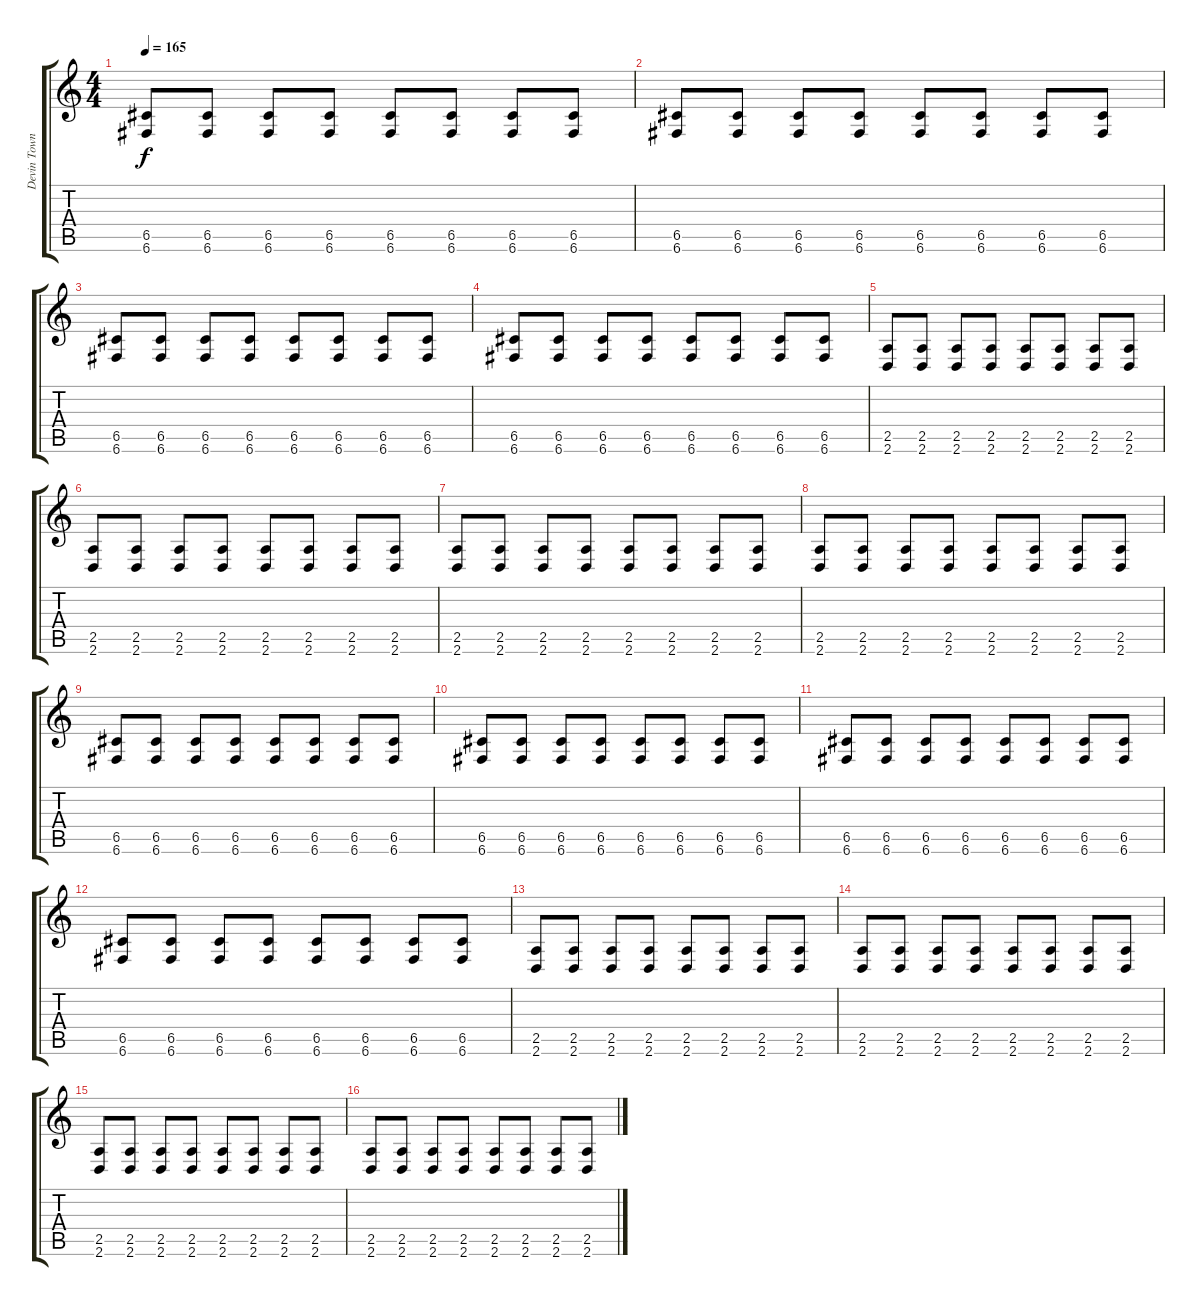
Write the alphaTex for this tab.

\track ("Devin Townsend (Guitar 1)" "Devin Town") {instrument distortionguitar}
\staff {score tabs}
\tuning (D4 A3 F3 C3 G2 C2) {hide}
\ts (4 4)
\tempo 165
\clef g2
\ks c
(6.5 6.6).8{dy f volume 10 balance 4 instrument distortionguitar} (6.5 6.6).8 (6.5 6.6).8 (6.5 6.6).8 (6.5 6.6).8 (6.5 6.6).8 (6.5 6.6).8 (6.5 6.6).8 |
(6.5 6.6).8 (6.5 6.6).8 (6.5 6.6).8 (6.5 6.6).8 (6.5 6.6).8 (6.5 6.6).8 (6.5 6.6).8 (6.5 6.6).8 |
(6.5 6.6).8 (6.5 6.6).8 (6.5 6.6).8 (6.5 6.6).8 (6.5 6.6).8 (6.5 6.6).8 (6.5 6.6).8 (6.5 6.6).8 |
(6.5 6.6).8 (6.5 6.6).8 (6.5 6.6).8 (6.5 6.6).8 (6.5 6.6).8 (6.5 6.6).8 (6.5 6.6).8 (6.5 6.6).8 |
(2.5 2.6).8 (2.5 2.6).8 (2.5 2.6).8 (2.5 2.6).8 (2.5 2.6).8 (2.5 2.6).8 (2.5 2.6).8 (2.5 2.6).8 |
(2.5 2.6).8 (2.5 2.6).8 (2.5 2.6).8 (2.5 2.6).8 (2.5 2.6).8 (2.5 2.6).8 (2.5 2.6).8 (2.5 2.6).8 |
(2.5 2.6).8 (2.5 2.6).8 (2.5 2.6).8 (2.5 2.6).8 (2.5 2.6).8 (2.5 2.6).8 (2.5 2.6).8 (2.5 2.6).8 |
(2.5 2.6).8 (2.5 2.6).8 (2.5 2.6).8 (2.5 2.6).8 (2.5 2.6).8 (2.5 2.6).8 (2.5 2.6).8 (2.5 2.6).8 |
(6.5 6.6).8{balance 4 instrument distortionguitar} (6.5 6.6).8 (6.5 6.6).8 (6.5 6.6).8 (6.5 6.6).8 (6.5 6.6).8 (6.5 6.6).8 (6.5 6.6).8 |
(6.5 6.6).8 (6.5 6.6).8 (6.5 6.6).8 (6.5 6.6).8 (6.5 6.6).8 (6.5 6.6).8 (6.5 6.6).8 (6.5 6.6).8 |
(6.5 6.6).8 (6.5 6.6).8 (6.5 6.6).8 (6.5 6.6).8 (6.5 6.6).8 (6.5 6.6).8 (6.5 6.6).8 (6.5 6.6).8 |
(6.5 6.6).8 (6.5 6.6).8 (6.5 6.6).8 (6.5 6.6).8 (6.5 6.6).8 (6.5 6.6).8 (6.5 6.6).8 (6.5 6.6).8 |
(2.5 2.6).8 (2.5 2.6).8 (2.5 2.6).8 (2.5 2.6).8 (2.5 2.6).8 (2.5 2.6).8 (2.5 2.6).8 (2.5 2.6).8 |
(2.5 2.6).8 (2.5 2.6).8 (2.5 2.6).8 (2.5 2.6).8 (2.5 2.6).8 (2.5 2.6).8 (2.5 2.6).8 (2.5 2.6).8 |
(2.5 2.6).8 (2.5 2.6).8 (2.5 2.6).8 (2.5 2.6).8 (2.5 2.6).8 (2.5 2.6).8 (2.5 2.6).8 (2.5 2.6).8 |
(2.5 2.6).8 (2.5 2.6).8 (2.5 2.6).8 (2.5 2.6).8 (2.5 2.6).8 (2.5 2.6).8 (2.5 2.6).8 (2.5 2.6).8
